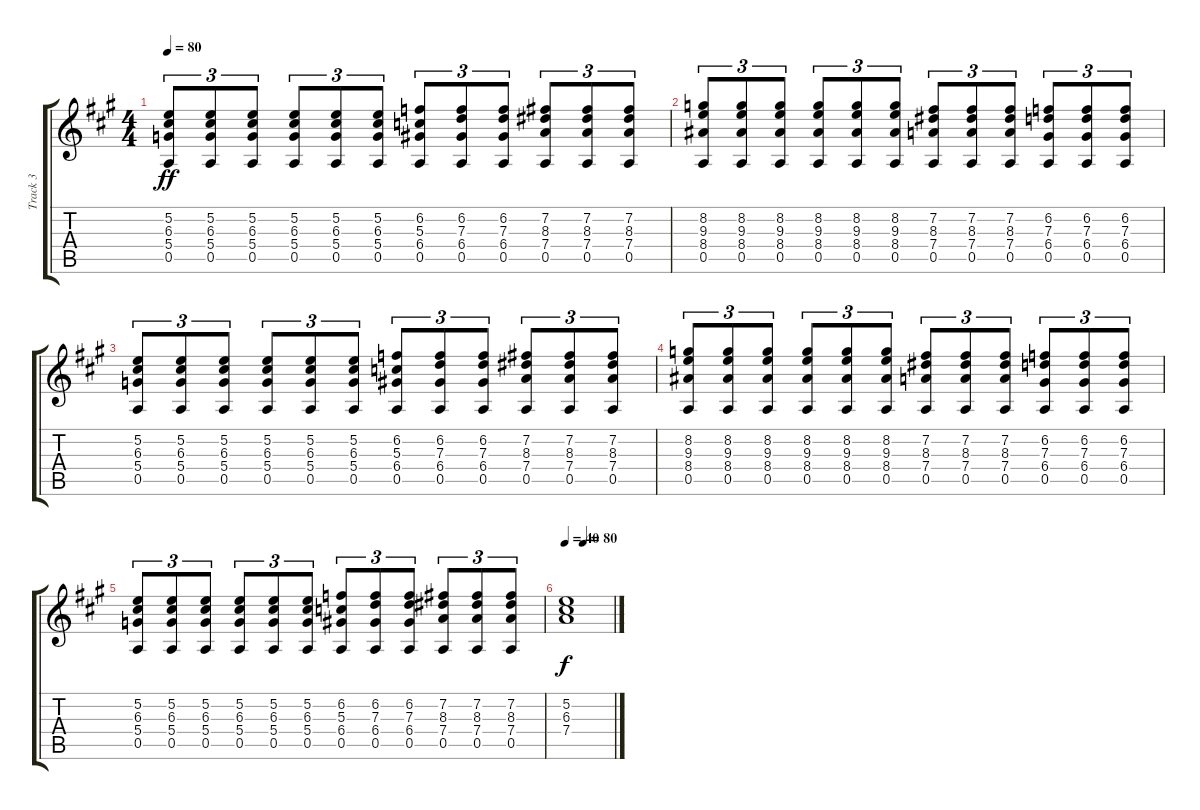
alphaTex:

\track ("Track 3" "Track 3") {instrument electricguitarjazz}
\staff {score tabs}
\tuning (E4 B3 G3 D3 A2 E2) {hide}
\ts (4 4)
\tempo 80
\clef g2
\ks a
(5.2 6.3 5.4 0.5).8{tu (3 2) dy ff} (5.2 6.3 5.4 0.5).8{tu (3 2)} (5.2 6.3 5.4 0.5).8{tu (3 2)} (5.2 6.3 5.4 0.5).8{tu (3 2)} (5.2 6.3 5.4 0.5).8{tu (3 2)} (5.2 6.3 5.4 0.5).8{tu (3 2)} (6.2 5.3 6.4 0.5).8{tu (3 2)} (6.2 7.3 6.4 0.5).8{tu (3 2)} (6.2 7.3 6.4 0.5).8{tu (3 2)} (7.2 8.3 7.4 0.5).8{tu (3 2)} (7.2 8.3 7.4 0.5).8{tu (3 2)} (7.2 8.3 7.4 0.5).8{tu (3 2)} |
(8.2 9.3 8.4 0.5).8{tu (3 2)} (8.2 9.3 8.4 0.5).8{tu (3 2)} (8.2 9.3 8.4 0.5).8{tu (3 2)} (8.2 9.3 8.4 0.5).8{tu (3 2)} (8.2 9.3 8.4 0.5).8{tu (3 2)} (8.2 9.3 8.4 0.5).8{tu (3 2)} (7.2 8.3 7.4 0.5).8{tu (3 2)} (7.2 8.3 7.4 0.5).8{tu (3 2)} (7.2 8.3 7.4 0.5).8{tu (3 2)} (6.2 7.3 6.4 0.5).8{tu (3 2)} (6.2 7.3 6.4 0.5).8{tu (3 2)} (6.2 7.3 6.4 0.5).8{tu (3 2)} |
(5.2 6.3 5.4 0.5).8{tu (3 2)} (5.2 6.3 5.4 0.5).8{tu (3 2)} (5.2 6.3 5.4 0.5).8{tu (3 2)} (5.2 6.3 5.4 0.5).8{tu (3 2)} (5.2 6.3 5.4 0.5).8{tu (3 2)} (5.2 6.3 5.4 0.5).8{tu (3 2)} (6.2 5.3 6.4 0.5).8{tu (3 2)} (6.2 7.3 6.4 0.5).8{tu (3 2)} (6.2 7.3 6.4 0.5).8{tu (3 2)} (7.2 8.3 7.4 0.5).8{tu (3 2)} (7.2 8.3 7.4 0.5).8{tu (3 2)} (7.2 8.3 7.4 0.5).8{tu (3 2)} |
(8.2 9.3 8.4 0.5).8{tu (3 2)} (8.2 9.3 8.4 0.5).8{tu (3 2)} (8.2 9.3 8.4 0.5).8{tu (3 2)} (8.2 9.3 8.4 0.5).8{tu (3 2)} (8.2 9.3 8.4 0.5).8{tu (3 2)} (8.2 9.3 8.4 0.5).8{tu (3 2)} (7.2 8.3 7.4 0.5).8{tu (3 2)} (7.2 8.3 7.4 0.5).8{tu (3 2)} (7.2 8.3 7.4 0.5).8{tu (3 2)} (6.2 7.3 6.4 0.5).8{tu (3 2)} (6.2 7.3 6.4 0.5).8{tu (3 2)} (6.2 7.3 6.4 0.5).8{tu (3 2)} |
(5.2 6.3 5.4 0.5).8{tu (3 2)} (5.2 6.3 5.4 0.5).8{tu (3 2)} (5.2 6.3 5.4 0.5).8{tu (3 2)} (5.2 6.3 5.4 0.5).8{tu (3 2)} (5.2 6.3 5.4 0.5).8{tu (3 2)} (5.2 6.3 5.4 0.5).8{tu (3 2)} (6.2 5.3 6.4 0.5).8{tu (3 2)} (6.2 7.3 6.4 0.5).8{tu (3 2)} (6.2 7.3 6.4 0.5).8{tu (3 2)} (7.2 8.3 7.4 0.5).8{tu (3 2)} (7.2 8.3 7.4 0.5).8{tu (3 2)} (7.2 8.3 7.4 0.5).8{tu (3 2)} |
\tempo 40
\tempo (80 0.375)
(5.2 6.3 7.4).1{dy f}
